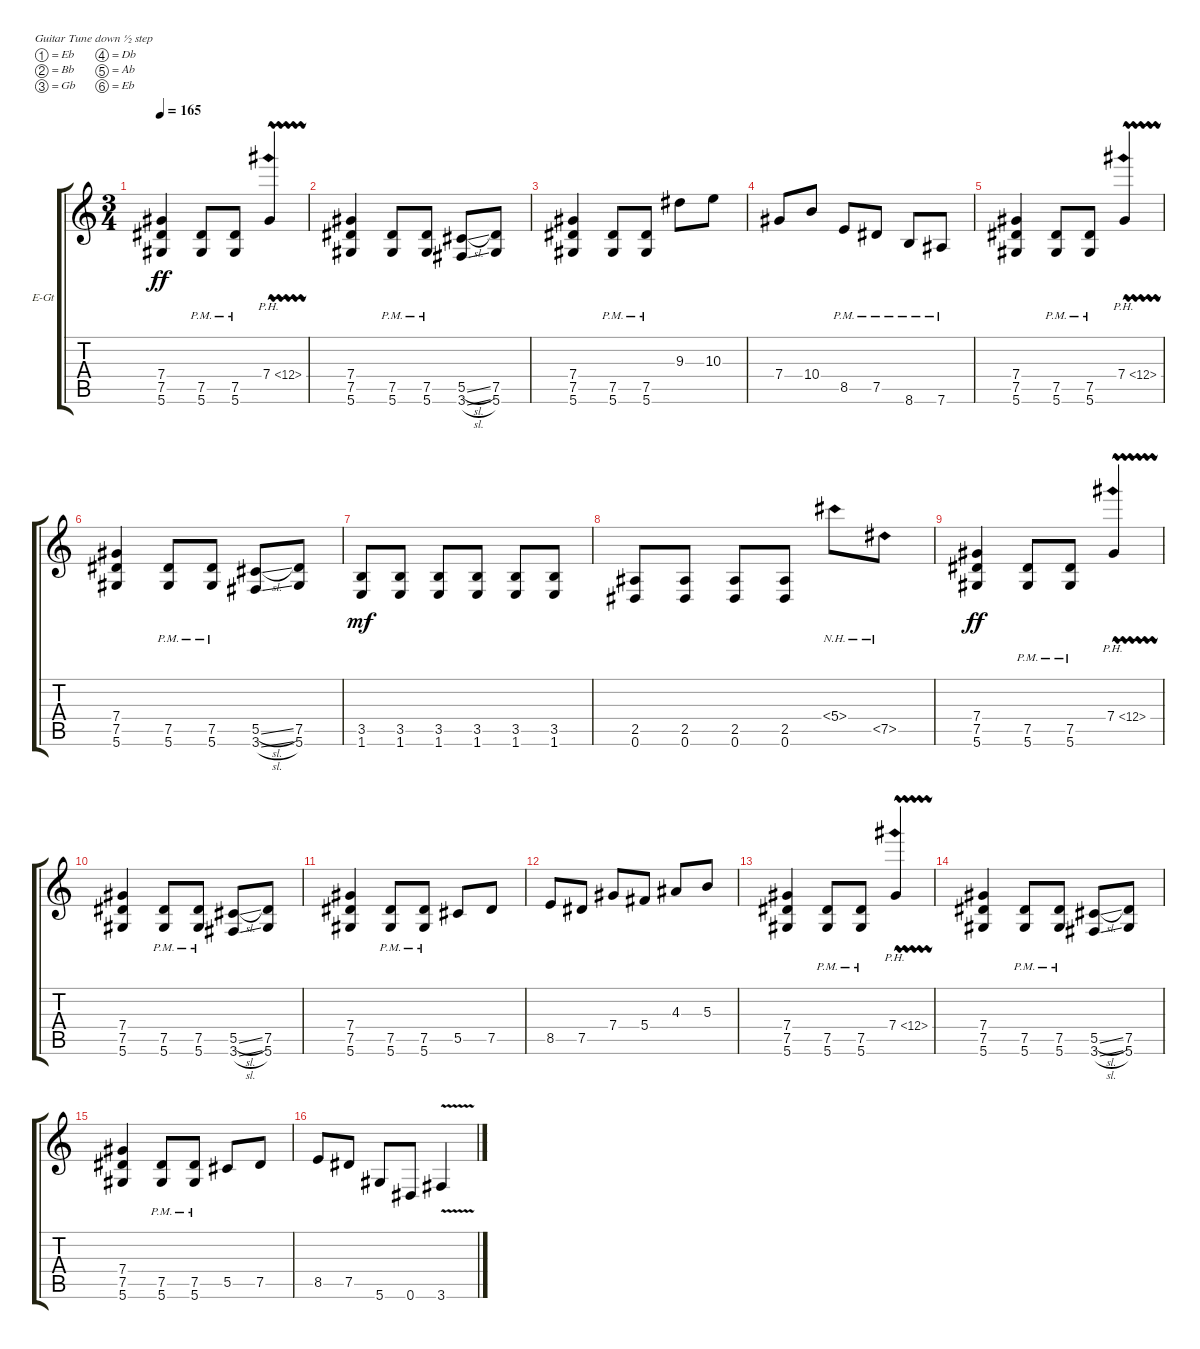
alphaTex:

\bracketExtendMode groupsimilarinstruments
\firstSystemTrackNameOrientation horizontal
\otherSystemsTrackNameOrientation horizontal
\track ("Electric Guitar 2" "E-Gt") {instrument distortionguitar}
\staff {score tabs}
\tuning (Eb4 Bb3 Gb3 Db3 Ab2 Eb2)
\ts (3 4)
\tempo 165
\clef g2
\ks c
(5.6 7.5 7.4).4{dy ff} (5.6{pm} 7.5{pm}).8 (5.6{pm} 7.5{pm}).8 7.4{ph 5 vw}.4 |
(5.6 7.5 7.4).4 (5.6{pm} 7.5{pm}).8 (5.6{pm} 7.5{pm}).8 (3.6{sl} 5.5{sl}).8 (5.6 7.5).8 |
(5.6 7.5 7.4).4 (5.6{pm} 7.5{pm}).8 (5.6{pm} 7.5{pm}).8 9.3.8 10.3.8 |
7.4.8 10.4.8 8.5{pm}.8 7.5{pm}.8 8.6{pm}.8 7.6{pm}.8 |
(5.6 7.5 7.4).4 (5.6{pm} 7.5{pm}).8 (5.6{pm} 7.5{pm}).8 7.4{ph 5 vw}.4 |
(5.6 7.5 7.4).4 (5.6{pm} 7.5{pm}).8 (5.6{pm} 7.5{pm}).8 (3.6{sl} 5.5{sl}).8 (5.6 7.5).8 |
(1.6 3.5).8{dy mf} (1.6 3.5).8 (1.6 3.5).8 (1.6 3.5).8 (1.6 3.5).8 (1.6 3.5).8 |
(0.6 2.5).8 (2.5 0.6).8 (2.5 0.6).8 (2.5 0.6).8 5.4{nh}.8 7.5{nh}.8 |
(5.6 7.5 7.4).4{dy ff} (5.6{pm} 7.5{pm}).8 (5.6{pm} 7.5{pm}).8 7.4{ph 5 vw}.4 |
(5.6 7.5 7.4).4 (5.6{pm} 7.5{pm}).8 (5.6{pm} 7.5{pm}).8 (3.6{sl} 5.5{sl}).8 (5.6 7.5).8 |
(5.6 7.5 7.4).4 (5.6{pm} 7.5{pm}).8 (5.6{pm} 7.5{pm}).8 5.5.8 7.5.8 |
8.5.8 7.5.8 7.4.8 5.4.8 4.3.8 5.3.8 |
(5.6 7.5 7.4).4 (5.6{pm} 7.5{pm}).8 (5.6{pm} 7.5{pm}).8 7.4{ph 5 vw}.4 |
(5.6 7.5 7.4).4 (5.6{pm} 7.5{pm}).8 (5.6{pm} 7.5{pm}).8 (3.6{sl} 5.5{sl}).8 (5.6 7.5).8 |
(5.6 7.5 7.4).4 (5.6{pm} 7.5{pm}).8 (5.6{pm} 7.5{pm}).8 5.5.8 7.5.8 |
8.5.8 7.5.8 5.6.8 0.6.8 3.6{v}.4
